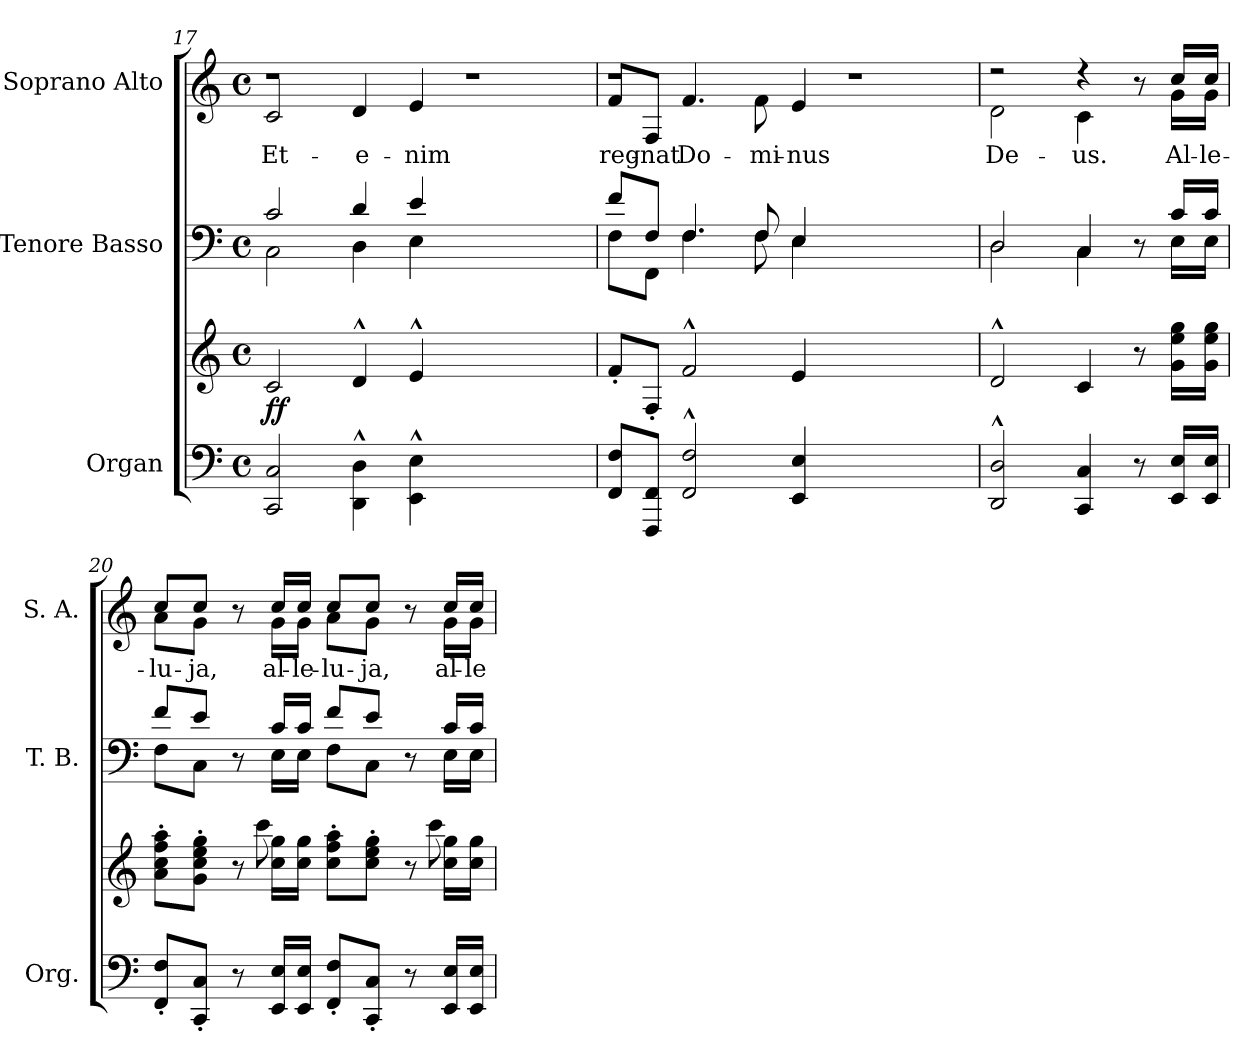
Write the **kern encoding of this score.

**kern	**kern	**dynam	**kern	**kern	**text
*part3	*part3	*part3	*part2	*part1	*part1
*staff4	*staff3	*staff3/4	*staff2	*staff1	*staff1
*I"Organ	*	*	*I"Tenore Basso	*I"Soprano Alto	*
*I'Org.	*	*	*I'T. B.	*I'S. A.	*
*clefF4	*clefG2	*	*clefF4	*clefG2	*
*k[]	*k[]	*	*k[]	*k[]	*
*C:	*C:	*	*C:	*C:	*
*M4/4	*M4/4	*	*M4/4	*M4/4	*
*met(c)	*met(c)	*	*met(c)	*met(c)	*
=17	=17	=17	=17	=17	=17
*	*	*	*^	*^	*
!	!	!	!	!	!	!	!LO:LY:b:color=#000000
2CCi/ 2Ci	2ci/	ff	2ci/	2Ci\	1r	2ci/	Et-
!	!	!	!	!	!	!	!LO:LY:b:color=#000000
4DDi\^^ 4Di^^	4d^^i/	.	4di/	4Di\	.	4di/	-e-
!	!	!	!	!	!	!	!LO:LY:b:color=#000000
4EEi\^^ 4Ei^^	4e^^i/	.	4ei/	4Ei\	.	4ei/	-nim
1ryy	1ryy	.	1ryy	1ryy	1r	1ryy	.
=18	=18	=18	=18	=18	=18	=18	=18
!	!	!	!	!	!	!	!LO:LY:b:color=#000000
8FFi/ 8Fi/L	8f'i/L	.	8fi/L	8Fi\L	1r	8fi/L	reg-
!	!	!	!	!	!	!	!LO:LY:b:color=#000000
8FFFi/ 8FFi/J	8F'i/J	.	8Fi/J	8FFi\J	.	8Fi/J	-nat
!	!	!	!	!	!	!	!LO:LY:b:color=#000000
2FFi/^^ 2Fi^^	2f^^i/	.	4.Fi/	4.Fi\	.	4.fi/	Do-
!	!	!	!	!	!	!	!LO:LY:b:color=#000000
.	.	.	8Fi/	8Fi\	.	8fi\	-mi-
!	!	!	!	!	!	!	!LO:LY:b:color=#000000
4EEi/ 4Ei	4ei/	.	4Ei/	4Ei\	.	4ei/	-nus
1ryy	1ryy	.	1ryy	1ryy	1r	1ryy	.
!!LO:LB:g=z	!!
=19	=19	=19	=19	=19	=19	=19	=19
!	!	!	!	!	!	!	!LO:LY:b:color=#000000
2DDi/^^ 2Di^^	2d^^i/	.	2Di/	2Di\	2r	2di\	De-
!	!	!	!	!	!	!	!LO:LY:b:color=#000000
4CCi/ 4Ci	4ci/	.	4Ci/	4Ci\	4r	4ci\	-us.
8r	8r	.	8r	8ryy	8r	8ryy	.
!	!	!	!	!	!	!	!LO:LY:b:color=#000000
16EEi/ 16Ei/LL	16gi\ 16eei\ 16ggi\LL	.	16ci/LL	16Ei\LL	16cci/LL	16gi\LL	Al-
!	!	!	!	!	!	!	!LO:LY:b:color=#000000
16EEi/ 16Ei/JJ	16gi\ 16eei\ 16ggi\JJ	.	16ci/JJ	16Ei\JJ	16cci/JJ	16gi\JJ	-le-
=20	=20	=20	=20	=20	=20	=20	=20
*	*^	*	*	*	*	*	*
!	!	!	!	!	!	!	!	!LO:LY:b:color=#000000
8FFi'/ 8Fi'/L	8ai'\ 8cci'\ 8ffi'\ 8aai'\L	4ryy	.	8fi/L	8Fi\L	8cci/L	8ai\L	-lu-
!	!	!	!	!	!	!	!	!LO:LY:b:color=#000000
8CCi'/ 8Ci'/J	8gi'\ 8cci'\ 8eei'\ 8ggi'\J	.	.	8ei/J	8Ci\J	8cci/J	8gi\J	-ja,
8r	8r	8ryy	.	8r	8ryy	8r	8ryy	.
!	!	!	!	!	!	!	!	!LO:LY:b:color=#000000
16EEi/ 16Ei/LL	16cci\ 16ggi\LL	8ccci\	.	16ci/LL	16Ei\LL	16cci/LL	16gi\LL	al-
!	!	!	!	!	!	!	!	!LO:LY:b:color=#000000
16EEi/ 16Ei/JJ	16cci\ 16ggi\JJ	.	.	16ci/JJ	16Ei\JJ	16cci/JJ	16gi\JJ	-le-
!	!	!	!	!	!	!	!	!LO:LY:b:color=#000000
8FFi'/ 8Fi'/L	8cci'\ 8ffi'\ 8aai'\L	8ryy	.	8fi/L	8Fi\L	8cci/L	8ai\L	-lu-
!	!	!	!	!	!	!	!	!LO:LY:b:color=#000000
8CCi'/ 8Ci'/J	8cci'\ 8eei'\ 8ggi'\J	8ryy	.	8ei/J	8Ci\J	8cci/J	8gi\J	-ja,
8r	8r	8ryy	.	8r	8ryy	8r	8ryy	.
!	!	!	!	!	!	!	!	!LO:LY:b:color=#000000
16EEi/ 16Ei/LL	16cci\ 16ggi\LL	8ccci\	.	16ci/LL	16Ei\LL	16cci/LL	16gi\LL	al-
!	!	!	!	!	!	!	!	!LO:LY:b:color=#000000
16EEi/ 16Ei/JJ	16cci\ 16ggi\JJ	.	.	16ci/JJ	16Ei\JJ	16cci/JJ	16gi\JJ	-le-
*	*v	*v	*	*	*	*v	*v	*
*	*	*	*v	*v	*	*
=	=	=	=	=	=
*-	*-	*-	*-	*-	*-
